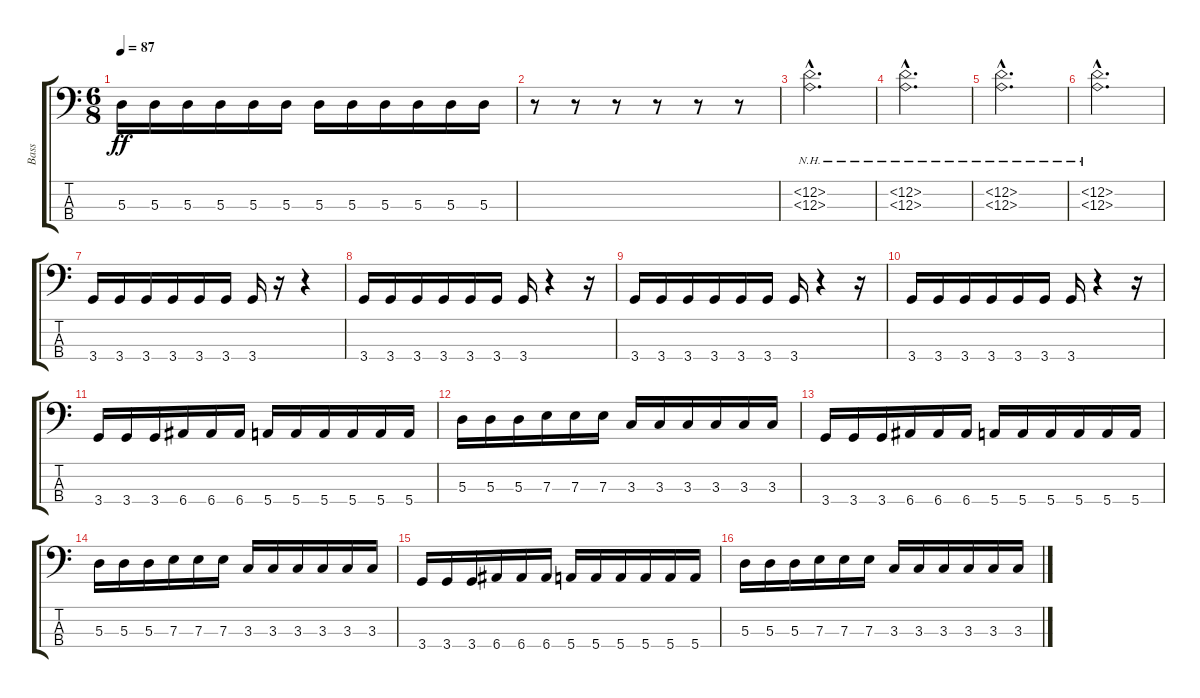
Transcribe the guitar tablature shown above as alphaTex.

\track ("Bass" "Bass") {instrument electricbasspick}
\staff {score tabs}
\tuning (G2 D2 A1 E1) {hide}
\ts (6 8)
\tempo 87
\clef f4
\ks c
5.3.16{dy ff} 5.3.16 5.3.16 5.3.16 5.3.16 5.3.16 5.3.16 5.3.16 5.3.16 5.3.16 5.3.16 5.3.16 |
r.8 r.8 r.8 r.8 r.8 r.8 |
(12.2{nh hac} 12.3{nh hac}).2{d} |
(12.2{nh hac} 12.3{nh hac}).2{d} |
(12.2{nh hac} 12.3{nh hac}).2{d} |
(12.2{nh hac} 12.3{nh hac}).2{d} |
3.4.16 3.4.16 3.4.16 3.4.16 3.4.16 3.4.16 3.4.16 r.16 r.4 |
3.4.16 3.4.16 3.4.16 3.4.16 3.4.16 3.4.16 3.4.16 r.4 r.16 |
3.4.16 3.4.16 3.4.16 3.4.16 3.4.16 3.4.16 3.4.16 r.4 r.16 |
3.4.16 3.4.16 3.4.16 3.4.16 3.4.16 3.4.16 3.4.16 r.4 r.16 |
3.4.16 3.4.16 3.4.16 6.4.16 6.4.16 6.4.16 5.4.16 5.4.16 5.4.16 5.4.16 5.4.16 5.4.16 |
5.3.16 5.3.16 5.3.16 7.3.16 7.3.16 7.3.16 3.3.16 3.3.16 3.3.16 3.3.16 3.3.16 3.3.16 |
3.4.16 3.4.16 3.4.16 6.4.16 6.4.16 6.4.16 5.4.16 5.4.16 5.4.16 5.4.16 5.4.16 5.4.16 |
5.3.16 5.3.16 5.3.16 7.3.16 7.3.16 7.3.16 3.3.16 3.3.16 3.3.16 3.3.16 3.3.16 3.3.16 |
3.4.16 3.4.16 3.4.16 6.4.16 6.4.16 6.4.16 5.4.16 5.4.16 5.4.16 5.4.16 5.4.16 5.4.16 |
5.3.16 5.3.16 5.3.16 7.3.16 7.3.16 7.3.16 3.3.16 3.3.16 3.3.16 3.3.16 3.3.16 3.3.16
